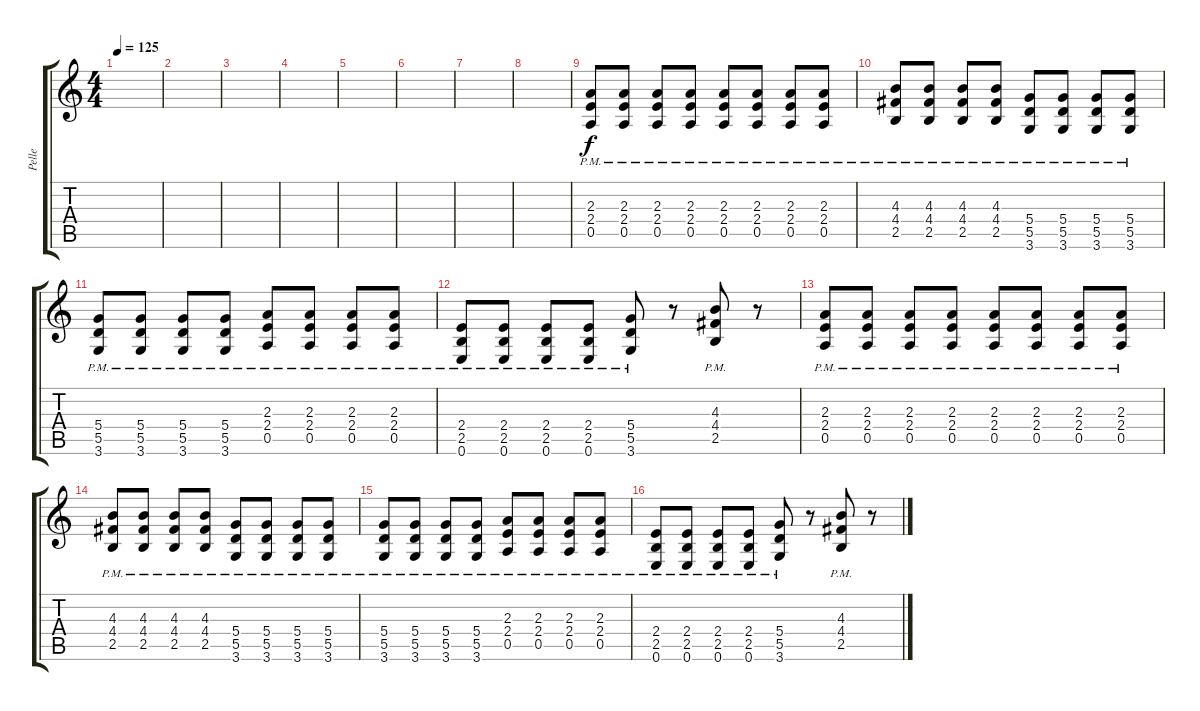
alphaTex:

\track ("Pelle" "Pelle") {instrument distortionguitar}
\staff {score tabs}
\tuning (E4 B3 G3 D3 A2 E2) {hide}
\ts (4 4)
\tempo 125
\clef g2
\ks c
|
|
|
|
|
|
|
|
(2.3{pm} 2.4{pm} 0.5{pm}).8 (2.3{pm} 2.4{pm} 0.5{pm}).8 (2.3{pm} 2.4{pm} 0.5{pm}).8 (2.3{pm} 2.4{pm} 0.5{pm}).8 (2.3{pm} 2.4{pm} 0.5{pm}).8 (2.3{pm} 2.4{pm} 0.5{pm}).8 (2.3{pm} 2.4{pm} 0.5{pm}).8 (2.3{pm} 2.4{pm} 0.5{pm}).8 |
(4.3{pm} 4.4{pm} 2.5{pm}).8 (4.3{pm} 4.4{pm} 2.5{pm}).8 (4.3{pm} 4.4{pm} 2.5{pm}).8 (4.3{pm} 4.4{pm} 2.5{pm}).8 (5.4{pm} 5.5{pm} 3.6{pm}).8 (5.4{pm} 5.5{pm} 3.6{pm}).8 (5.4{pm} 5.5{pm} 3.6{pm}).8 (5.4{pm} 5.5{pm} 3.6{pm}).8 |
(5.4{pm} 5.5{pm} 3.6{pm}).8 (5.4{pm} 5.5{pm} 3.6{pm}).8 (5.4{pm} 5.5{pm} 3.6{pm}).8 (5.4{pm} 5.5{pm} 3.6{pm}).8 (2.3{pm} 2.4{pm} 0.5{pm}).8 (2.3{pm} 2.4{pm} 0.5{pm}).8 (2.3{pm} 2.4{pm} 0.5{pm}).8 (2.3{pm} 2.4{pm} 0.5{pm}).8 |
(2.4{pm} 2.5{pm} 0.6{pm}).8 (2.4{pm} 2.5{pm} 0.6).8 (2.4{pm} 2.5{pm} 0.6{pm}).8 (2.4{pm} 2.5{pm} 0.6{pm}).8 (5.4{pm} 5.5{pm} 3.6{pm}).8 r.8 (4.3{pm} 4.4{pm} 2.5{pm}).8 r.8 |
(2.3{pm} 2.4{pm} 0.5{pm}).8 (2.3{pm} 2.4{pm} 0.5{pm}).8 (2.3{pm} 2.4{pm} 0.5{pm}).8 (2.3{pm} 2.4{pm} 0.5{pm}).8 (2.3{pm} 2.4{pm} 0.5{pm}).8 (2.3{pm} 2.4{pm} 0.5{pm}).8 (2.3 2.4{pm} 0.5{pm}).8 (2.3 2.4{pm} 0.5{pm}).8 |
(4.3{pm} 4.4{pm} 2.5{pm}).8 (4.3{pm} 4.4{pm} 2.5{pm}).8 (4.3{pm} 4.4{pm} 2.5{pm}).8 (4.3{pm} 4.4{pm} 2.5{pm}).8 (5.4 5.5{pm} 3.6{pm}).8 (5.4 5.5{pm} 3.6{pm}).8 (5.4 5.5{pm} 3.6{pm}).8 (5.4 5.5{pm} 3.6{pm}).8 |
(5.4 5.5{pm} 3.6{pm}).8 (5.4 5.5{pm} 3.6{pm}).8 (5.4 5.5{pm} 3.6{pm}).8 (5.4 5.5{pm} 3.6{pm}).8 (2.3 2.4{pm} 0.5{pm}).8 (2.3 2.4{pm} 0.5{pm}).8 (2.3 2.4{pm} 0.5{pm}).8 (2.3 2.4{pm} 0.5{pm}).8 |
(2.4 2.5{pm} 0.6{pm}).8 (2.4 2.5{pm} 0.6).8 (2.4 2.5{pm} 0.6{pm}).8 (2.4 2.5{pm} 0.6{pm}).8 (5.4 5.5{pm} 3.6{pm}).8 r.8 (4.3 4.4{pm} 2.5{pm}).8 r.8
